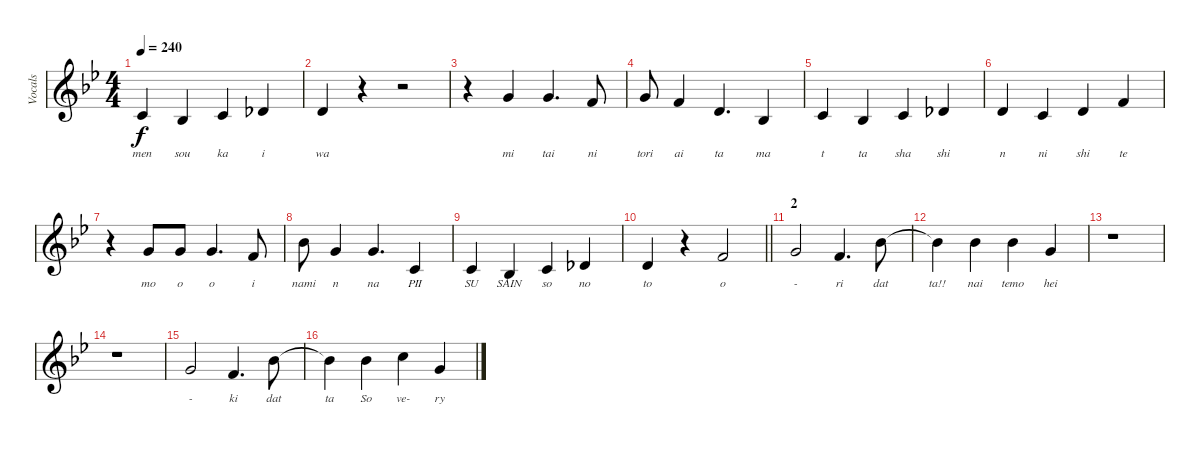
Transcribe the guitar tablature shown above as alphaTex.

\track ("Vocals" "Vocals") {instrument cello}
\staff {score}
\tuning (E4 B3 G3 D3 A2 E2 B1) {hide}
\ts (4 4)
\tempo 240
\clef g2
\ks bb
1.2.4{lyrics (0 "men") lyrics (1 "") lyrics (2 "") lyrics (3 "") lyrics (4 "") dy f} 3.3.4{lyrics (0 "sou") lyrics (1 "") lyrics (2 "") lyrics (3 "") lyrics (4 "")} 1.2.4{lyrics (0 "ka") lyrics (1 "") lyrics (2 "") lyrics (3 "") lyrics (4 "")} 2.2.4{lyrics (0 "i") lyrics (1 "") lyrics (2 "") lyrics (3 "") lyrics (4 "")} |
3.2.4{lyrics (0 "wa") lyrics (1 "") lyrics (2 "") lyrics (3 "") lyrics (4 "")} r.4 r.2 |
r.4 3.1.4{lyrics (0 "mi") lyrics (1 "") lyrics (2 "") lyrics (3 "") lyrics (4 "")} 3.1.4{d lyrics (0 "tai") lyrics (1 "") lyrics (2 "") lyrics (3 "") lyrics (4 "")} 1.1.8{lyrics (0 "ni") lyrics (1 "") lyrics (2 "") lyrics (3 "") lyrics (4 "")} |
3.1.8{lyrics (0 "tori") lyrics (1 "") lyrics (2 "") lyrics (3 "") lyrics (4 "")} 1.1.4{lyrics (0 "ai") lyrics (1 "") lyrics (2 "") lyrics (3 "") lyrics (4 "")} 3.2.4{d lyrics (0 "ta") lyrics (1 "") lyrics (2 "") lyrics (3 "") lyrics (4 "")} 3.3.4{lyrics (0 "ma") lyrics (1 "") lyrics (2 "") lyrics (3 "") lyrics (4 "")} |
1.2.4{lyrics (0 "t") lyrics (1 "") lyrics (2 "") lyrics (3 "") lyrics (4 "")} 3.3.4{lyrics (0 "ta") lyrics (1 "") lyrics (2 "") lyrics (3 "") lyrics (4 "")} 1.2.4{lyrics (0 "sha") lyrics (1 "") lyrics (2 "") lyrics (3 "") lyrics (4 "")} 2.2.4{lyrics (0 "shi") lyrics (1 "") lyrics (2 "") lyrics (3 "") lyrics (4 "")} |
3.2.4{lyrics (0 "n") lyrics (1 "") lyrics (2 "") lyrics (3 "") lyrics (4 "")} 1.2.4{lyrics (0 "ni") lyrics (1 "") lyrics (2 "") lyrics (3 "") lyrics (4 "")} 3.2.4{lyrics (0 "shi") lyrics (1 "") lyrics (2 "") lyrics (3 "") lyrics (4 "")} 1.1.4{lyrics (0 "te") lyrics (1 "") lyrics (2 "") lyrics (3 "") lyrics (4 "")} |
r.4 3.1.8{lyrics (0 "mo") lyrics (1 "") lyrics (2 "") lyrics (3 "") lyrics (4 "")} 3.1.8{lyrics (0 "o") lyrics (1 "") lyrics (2 "") lyrics (3 "") lyrics (4 "")} 3.1.4{d lyrics (0 "o") lyrics (1 "") lyrics (2 "") lyrics (3 "") lyrics (4 "")} 1.1.8{lyrics (0 "i") lyrics (1 "") lyrics (2 "") lyrics (3 "") lyrics (4 "")} |
6.1.8{lyrics (0 "nami") lyrics (1 "") lyrics (2 "") lyrics (3 "") lyrics (4 "")} 3.1.4{lyrics (0 "n") lyrics (1 "") lyrics (2 "") lyrics (3 "") lyrics (4 "")} 3.1.4{d lyrics (0 "na") lyrics (1 "") lyrics (2 "") lyrics (3 "") lyrics (4 "")} 1.2.4{lyrics (0 "PII") lyrics (1 "") lyrics (2 "") lyrics (3 "") lyrics (4 "")} |
1.2.4{lyrics (0 "SU") lyrics (1 "") lyrics (2 "") lyrics (3 "") lyrics (4 "")} 3.3.4{lyrics (0 "SAIN") lyrics (1 "") lyrics (2 "") lyrics (3 "") lyrics (4 "")} 1.2.4{lyrics (0 "so") lyrics (1 "") lyrics (2 "") lyrics (3 "") lyrics (4 "")} 2.2.4{lyrics (0 "no") lyrics (1 "") lyrics (2 "") lyrics (3 "") lyrics (4 "")} |
\barLineRight lightlight
3.2.4{lyrics (0 "to") lyrics (1 "") lyrics (2 "") lyrics (3 "") lyrics (4 "")} r.4 1.1.2{lyrics (0 "o") lyrics (1 "") lyrics (2 "") lyrics (3 "") lyrics (4 "")} |
\section ("" "2")
3.1.2{lyrics (0 "-") lyrics (1 "") lyrics (2 "") lyrics (3 "") lyrics (4 "")} 1.1.4{d lyrics (0 "ri") lyrics (1 "") lyrics (2 "") lyrics (3 "") lyrics (4 "")} 6.1.8{lyrics (0 "dat") lyrics (1 "") lyrics (2 "") lyrics (3 "") lyrics (4 "")} |
6.1{t}.4{lyrics (0 "ta!!") lyrics (1 "") lyrics (2 "") lyrics (3 "") lyrics (4 "")} 6.1.4{lyrics (0 "nai") lyrics (1 "") lyrics (2 "") lyrics (3 "") lyrics (4 "")} 6.1.4{lyrics (0 "temo") lyrics (1 "") lyrics (2 "") lyrics (3 "") lyrics (4 "")} 3.1.4{lyrics (0 "hei") lyrics (1 "") lyrics (2 "") lyrics (3 "") lyrics (4 "")} |
r.1 |
r.1 |
3.1.2{lyrics (0 "-") lyrics (1 "") lyrics (2 "") lyrics (3 "") lyrics (4 "")} 1.1.4{d lyrics (0 "ki") lyrics (1 "") lyrics (2 "") lyrics (3 "") lyrics (4 "")} 6.1.8{lyrics (0 "dat") lyrics (1 "") lyrics (2 "") lyrics (3 "") lyrics (4 "")} |
6.1{t}.4{lyrics (0 "ta") lyrics (1 "") lyrics (2 "") lyrics (3 "") lyrics (4 "")} 6.1.4{lyrics (0 "So") lyrics (1 "") lyrics (2 "") lyrics (3 "") lyrics (4 "")} 8.1.4{lyrics (0 "ve-") lyrics (1 "") lyrics (2 "") lyrics (3 "") lyrics (4 "")} 3.1.4{lyrics (0 "ry") lyrics (1 "") lyrics (2 "") lyrics (3 "") lyrics (4 "")}
